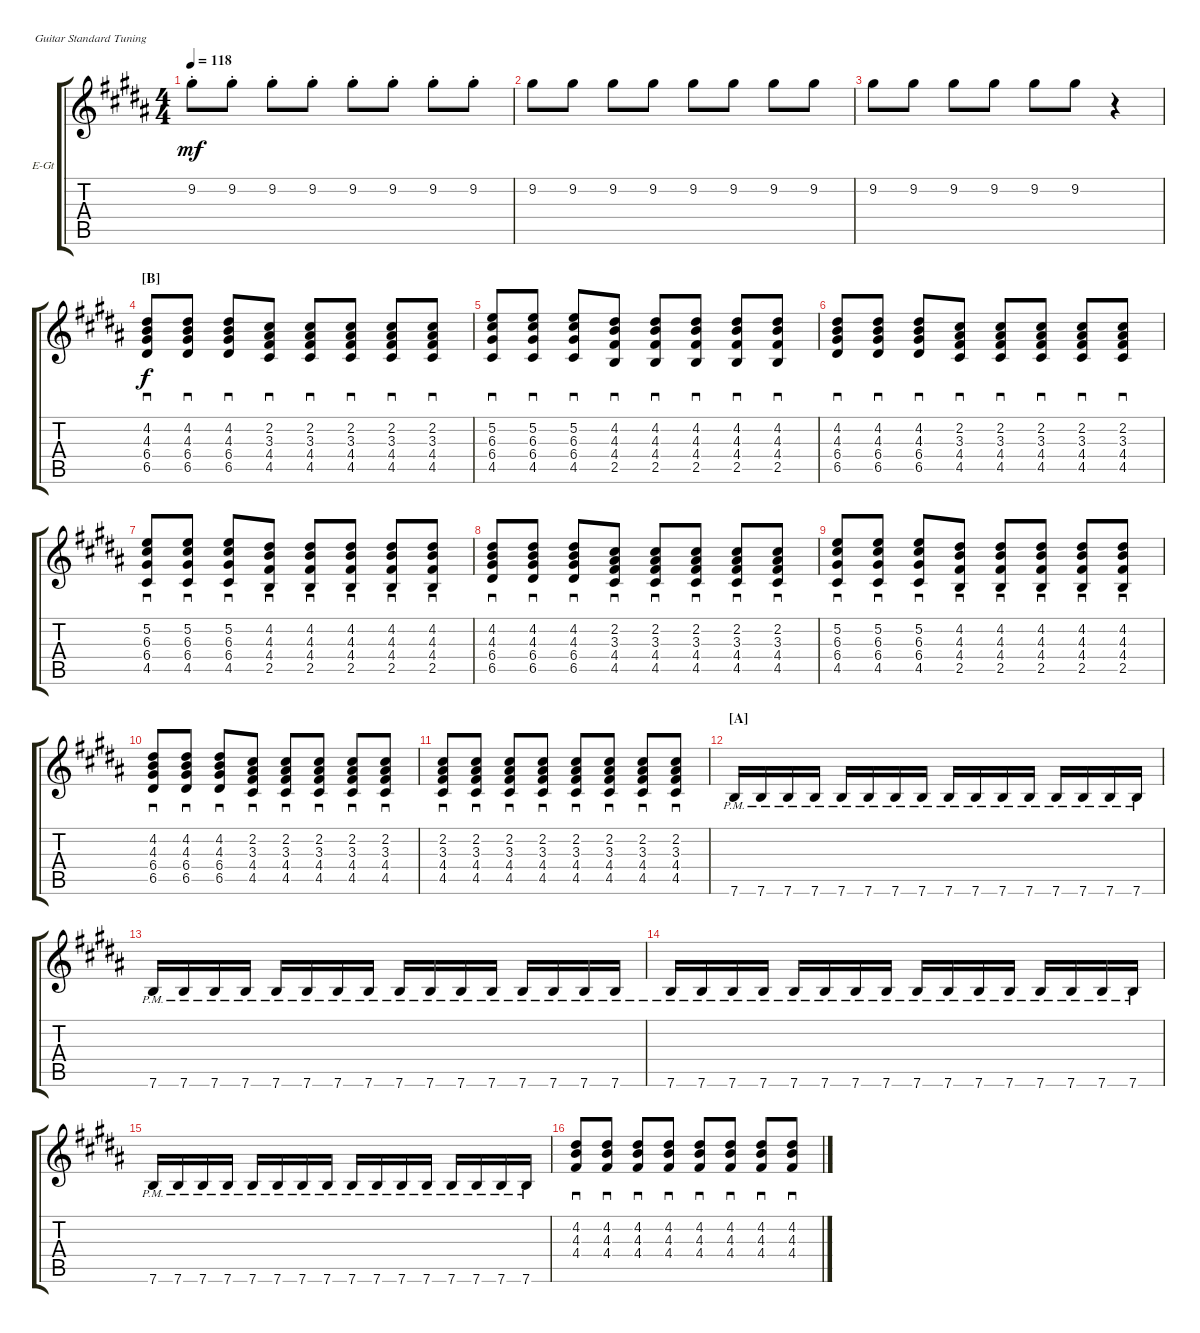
\bracketExtendMode groupsimilarinstruments
\firstSystemTrackNameOrientation horizontal
\otherSystemsTrackNameOrientation horizontal
\track ("Nick Valensi" "E-Gt") {instrument overdrivenguitar}
\staff {score tabs}
\tuning (E4 B3 G3 D3 A2 E2)
\ts (4 4)
\tempo 118
\clef g2
\ks b
9.2{st}.8{dy mf} 9.2{st}.8 9.2{st}.8 9.2{st}.8 9.2{st}.8 9.2{st}.8 9.2{st}.8 9.2{st}.8 |
9.2.8 9.2.8 9.2.8 9.2.8 9.2.8 9.2.8 9.2.8 9.2.8 |
9.2.8 9.2.8 9.2.8 9.2.8 9.2.8 9.2.8 r.4 |
\section ("B" "")
(4.2 4.3 6.4 6.5).8{sd dy f} (4.2 4.3 6.4 6.5).8{sd} (4.2 4.3 6.4 6.5).8{sd} (2.2 3.3 4.4 4.5).8{sd} (2.2 3.3 4.4 4.5).8{sd} (2.2 3.3 4.4 4.5).8{sd} (2.2 3.3 4.4 4.5).8{sd} (2.2 3.3 4.4 4.5).8{sd} |
(5.2 6.3 6.4 4.5).8{sd} (5.2 6.3 6.4 4.5).8{sd} (5.2 6.3 6.4 4.5).8{sd} (4.2 4.3 4.4 2.5).8{sd} (4.2 4.3 4.4 2.5).8{sd} (4.2 4.3 4.4 2.5).8{sd} (4.2 4.3 4.4 2.5).8{sd} (4.2 4.3 4.4 2.5).8{sd} |
(4.2 4.3 6.4 6.5).8{sd} (4.2 4.3 6.4 6.5).8{sd} (4.2 4.3 6.4 6.5).8{sd} (2.2 3.3 4.4 4.5).8{sd} (2.2 3.3 4.4 4.5).8{sd} (2.2 3.3 4.4 4.5).8{sd} (2.2 3.3 4.4 4.5).8{sd} (2.2 3.3 4.4 4.5).8{sd} |
(5.2 6.3 6.4 4.5).8{sd} (5.2 6.3 6.4 4.5).8{sd} (5.2 6.3 6.4 4.5).8{sd} (4.2 4.3 4.4 2.5).8{sd} (4.2 4.3 4.4 2.5).8{sd} (4.2 4.3 4.4 2.5).8{sd} (4.2 4.3 4.4 2.5).8{sd} (4.2 4.3 4.4 2.5).8{sd} |
(4.2 4.3 6.4 6.5).8{sd} (4.2 4.3 6.4 6.5).8{sd} (4.2 4.3 6.4 6.5).8{sd} (2.2 3.3 4.4 4.5).8{sd} (2.2 3.3 4.4 4.5).8{sd} (2.2 3.3 4.4 4.5).8{sd} (2.2 3.3 4.4 4.5).8{sd} (2.2 3.3 4.4 4.5).8{sd} |
(5.2 6.3 6.4 4.5).8{sd} (5.2 6.3 6.4 4.5).8{sd} (5.2 6.3 6.4 4.5).8{sd} (4.2 4.3 4.4 2.5).8{sd} (4.2 4.3 4.4 2.5).8{sd} (4.2 4.3 4.4 2.5).8{sd} (4.2 4.3 4.4 2.5).8{sd} (4.2 4.3 4.4 2.5).8{sd} |
(4.2 4.3 6.4 6.5).8{sd} (4.2 4.3 6.4 6.5).8{sd} (4.2 4.3 6.4 6.5).8{sd} (2.2 3.3 4.4 4.5).8{sd} (2.2 3.3 4.4 4.5).8{sd} (2.2 3.3 4.4 4.5).8{sd} (2.2 3.3 4.4 4.5).8{sd} (2.2 3.3 4.4 4.5).8{sd} |
(2.2 3.3 4.4 4.5).8{sd} (2.2 3.3 4.4 4.5).8{sd} (2.2 3.3 4.4 4.5).8{sd} (2.2 3.3 4.4 4.5).8{sd} (2.2 3.3 4.4 4.5).8{sd} (2.2 3.3 4.4 4.5).8{sd} (2.2 3.3 4.4 4.5).8{sd} (2.2 3.3 4.4 4.5).8{sd} |
\section ("A" "")
7.6{pm}.16 7.6{pm}.16 7.6{pm}.16 7.6{pm}.16 7.6{pm}.16 7.6{pm}.16 7.6{pm}.16 7.6{pm}.16 7.6{pm}.16 7.6{pm}.16 7.6{pm}.16 7.6{pm}.16 7.6{pm}.16 7.6{pm}.16 7.6{pm}.16 7.6{pm}.16 |
7.6{pm}.16 7.6{pm}.16 7.6{pm}.16 7.6{pm}.16 7.6{pm}.16 7.6{pm}.16 7.6{pm}.16 7.6{pm}.16 7.6{pm}.16 7.6{pm}.16 7.6{pm}.16 7.6{pm}.16 7.6{pm}.16 7.6{pm}.16 7.6{pm}.16 7.6{pm}.16 |
7.6{pm}.16 7.6{pm}.16 7.6{pm}.16 7.6{pm}.16 7.6{pm}.16 7.6{pm}.16 7.6{pm}.16 7.6{pm}.16 7.6{pm}.16 7.6{pm}.16 7.6{pm}.16 7.6{pm}.16 7.6{pm}.16 7.6{pm}.16 7.6{pm}.16 7.6{pm}.16 |
7.6{pm}.16 7.6{pm}.16 7.6{pm}.16 7.6{pm}.16 7.6{pm}.16 7.6{pm}.16 7.6{pm}.16 7.6{pm}.16 7.6{pm}.16 7.6{pm}.16 7.6{pm}.16 7.6{pm}.16 7.6{pm}.16 7.6{pm}.16 7.6{pm}.16 7.6{pm}.16 |
(4.2 4.3 4.4).8{sd} (4.2 4.3 4.4).8{sd} (4.2 4.3 4.4).8{sd} (4.2 4.3 4.4).8{sd} (4.2 4.3 4.4).8{sd} (4.2 4.3 4.4).8{sd} (4.2 4.3 4.4).8{sd} (4.2 4.3 4.4).8{sd}
